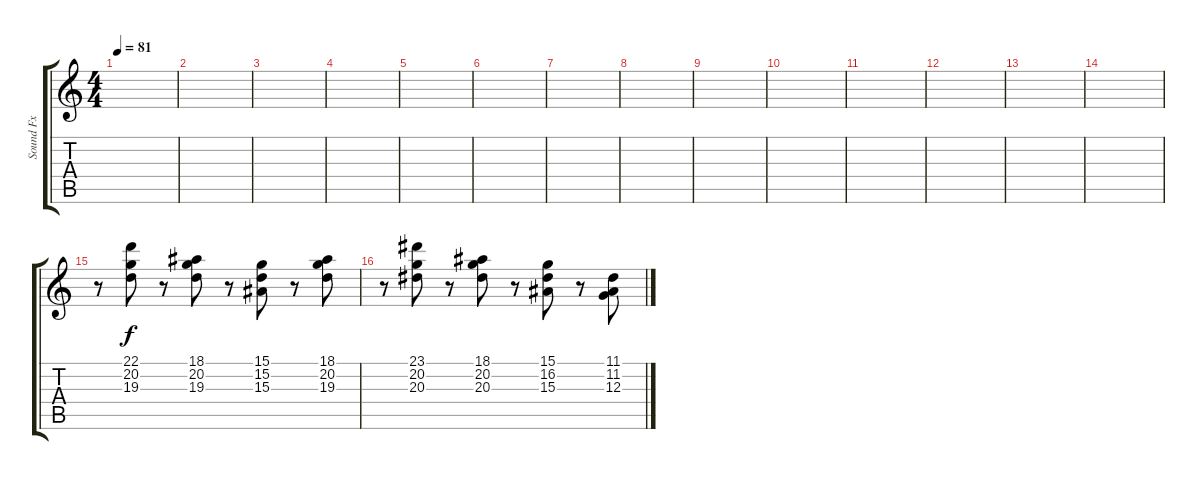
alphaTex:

\track ("Sound Fx" "Sound Fx") {instrument fx7echoes}
\staff {score tabs}
\tuning (E4 B3 G3 D3 A2 E2) {hide}
\ts (4 4)
\tempo 81
\clef g2
\ks c
|
|
|
|
|
|
|
|
|
|
|
|
|
|
r.8{volume 4} (22.1 20.2 19.3).8 r.8 (18.1 20.2 19.3).8 r.8 (15.1 15.2 15.3).8 r.8 (18.1 20.2 19.3).8 |
r.8 (23.1 20.2 20.3).8 r.8 (18.1 20.2 20.3).8 r.8 (15.1 16.2 15.3).8 r.8 (11.1 11.2 12.3).8
